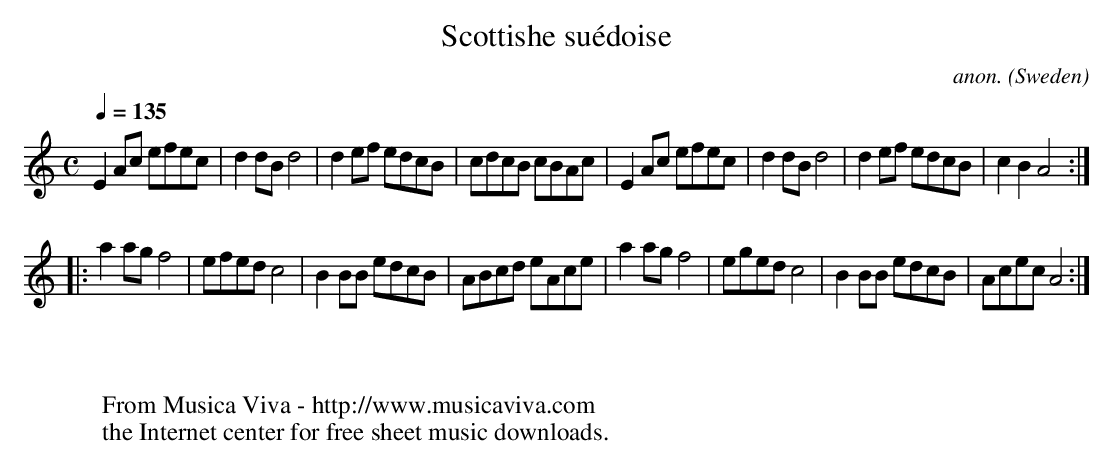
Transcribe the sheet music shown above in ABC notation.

X:1
T:Scottishe su\'edoise
C:anon.
O:Sweden
M:C
L:1/8
Q:1/4=135
K:C
E2Ac efec | d2dBd4 | d2ef edcB | cdcB cBAc |\
E2Ac efec | d2dBd4 | d2ef edcB | c2B2 A4  ::
a2agf4 | efedc4 | B2BB edcB | ABcd eAce |\
a2agf4 | egedc4 | B2BB edcB | Acec A4  :|
W:
W:
W:  From Musica Viva - http://www.musicaviva.com
W:  the Internet center for free sheet music downloads.
